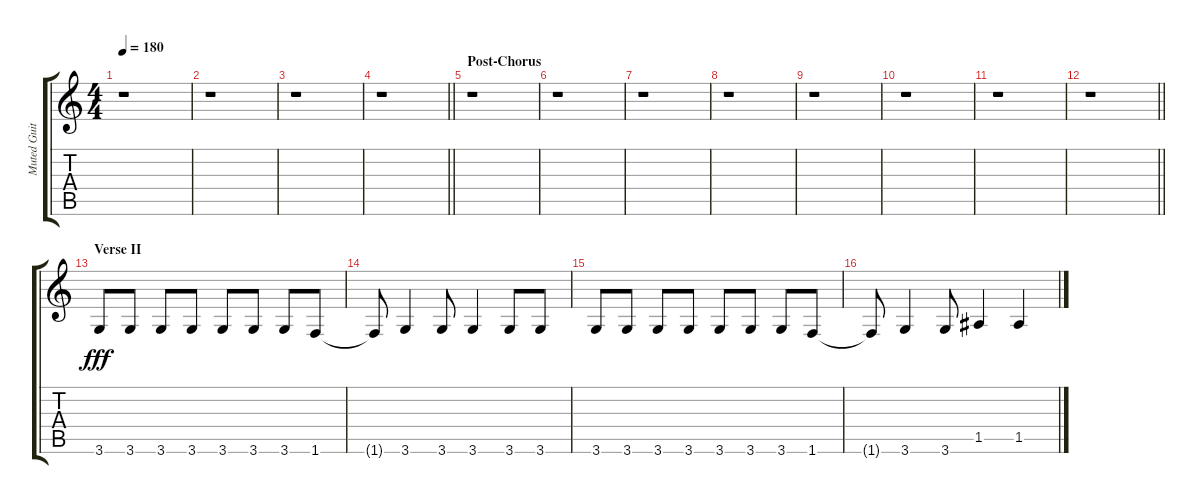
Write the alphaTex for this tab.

\track ("Muted Guitar" "Muted Guit") {instrument electricguitarmuted}
\staff {score tabs}
\tuning (E4 B3 G3 D3 A2 E2) {hide}
\ts (4 4)
\tempo 180
\clef g2
\ks c
r.1{dy fff} |
r.1 |
r.1 |
\barLineRight lightlight
r.1 |
\section ("" "Post-Chorus")
r.1 |
r.1 |
r.1 |
r.1 |
r.1 |
r.1 |
r.1 |
\barLineRight lightlight
r.1 |
\section ("" "Verse II")
3.6.8 3.6.8 3.6.8 3.6.8 3.6.8 3.6.8 3.6.8 1.6.8 |
1.6{t}.8 3.6.4 3.6.8 3.6.4 3.6.8 3.6.8 |
3.6.8 3.6.8 3.6.8 3.6.8 3.6.8 3.6.8 3.6.8 1.6.8 |
1.6{t}.8 3.6.4 3.6.8 1.5.4 1.5.4
